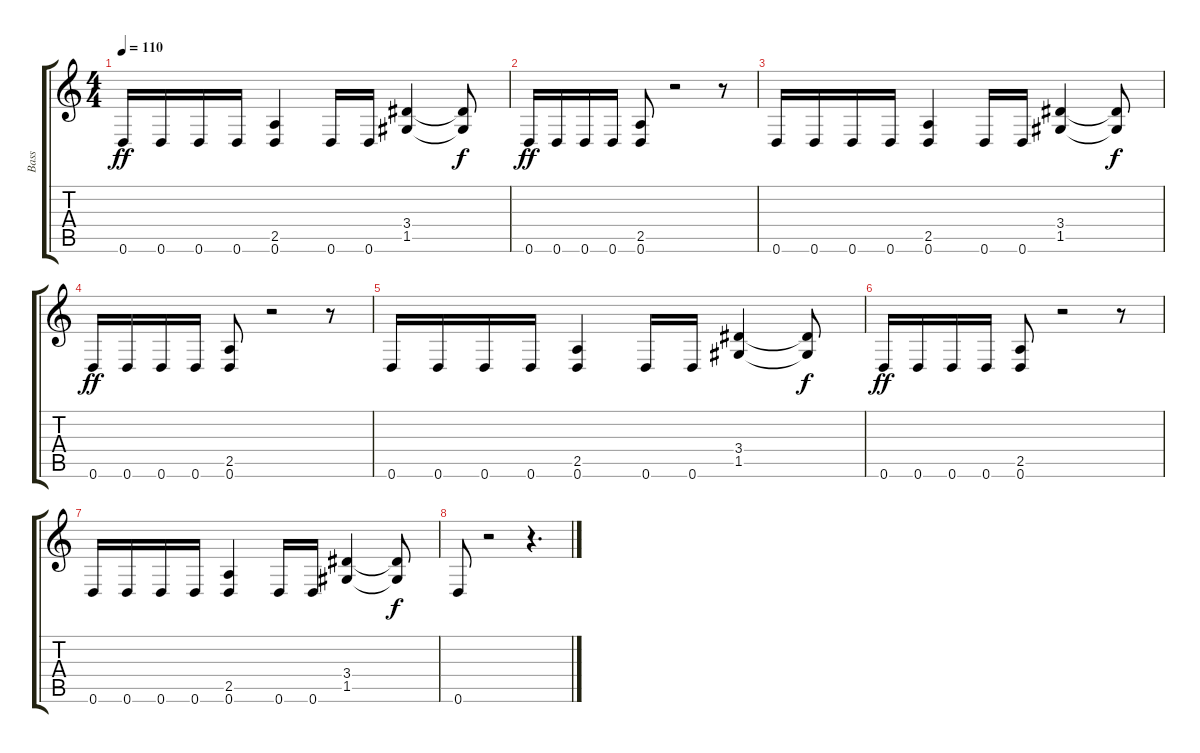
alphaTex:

\track ("Bass" "Bass") {instrument electricbasspick}
\staff {score tabs}
\tuning (D4 A3 F3 C3 G2 D2) {hide}
\ts (4 4)
\tempo 110
\clef g2
\ks c
0.6.16{dy ff} 0.6.16 0.6.16 0.6.16 (2.5 0.6).4 0.6.16 0.6.16 (3.4 1.5).4 (3.4{t} 1.5{t}).8{dy f} |
0.6.16{dy ff} 0.6.16 0.6.16 0.6.16 (2.5 0.6).8 r.2 r.8 |
0.6.16 0.6.16 0.6.16 0.6.16 (2.5 0.6).4 0.6.16 0.6.16 (3.4 1.5).4 (3.4{t} 1.5{t}).8{dy f} |
0.6.16{dy ff} 0.6.16 0.6.16 0.6.16 (2.5 0.6).8 r.2 r.8 |
0.6.16 0.6.16 0.6.16 0.6.16 (2.5 0.6).4 0.6.16 0.6.16 (3.4 1.5).4 (3.4{t} 1.5{t}).8{dy f} |
0.6.16{dy ff} 0.6.16 0.6.16 0.6.16 (2.5 0.6).8 r.2 r.8 |
0.6.16 0.6.16 0.6.16 0.6.16 (2.5 0.6).4 0.6.16 0.6.16 (3.4 1.5).4 (3.4{t} 1.5{t}).8{dy f} |
0.6.8 r.2 r.4{d}
